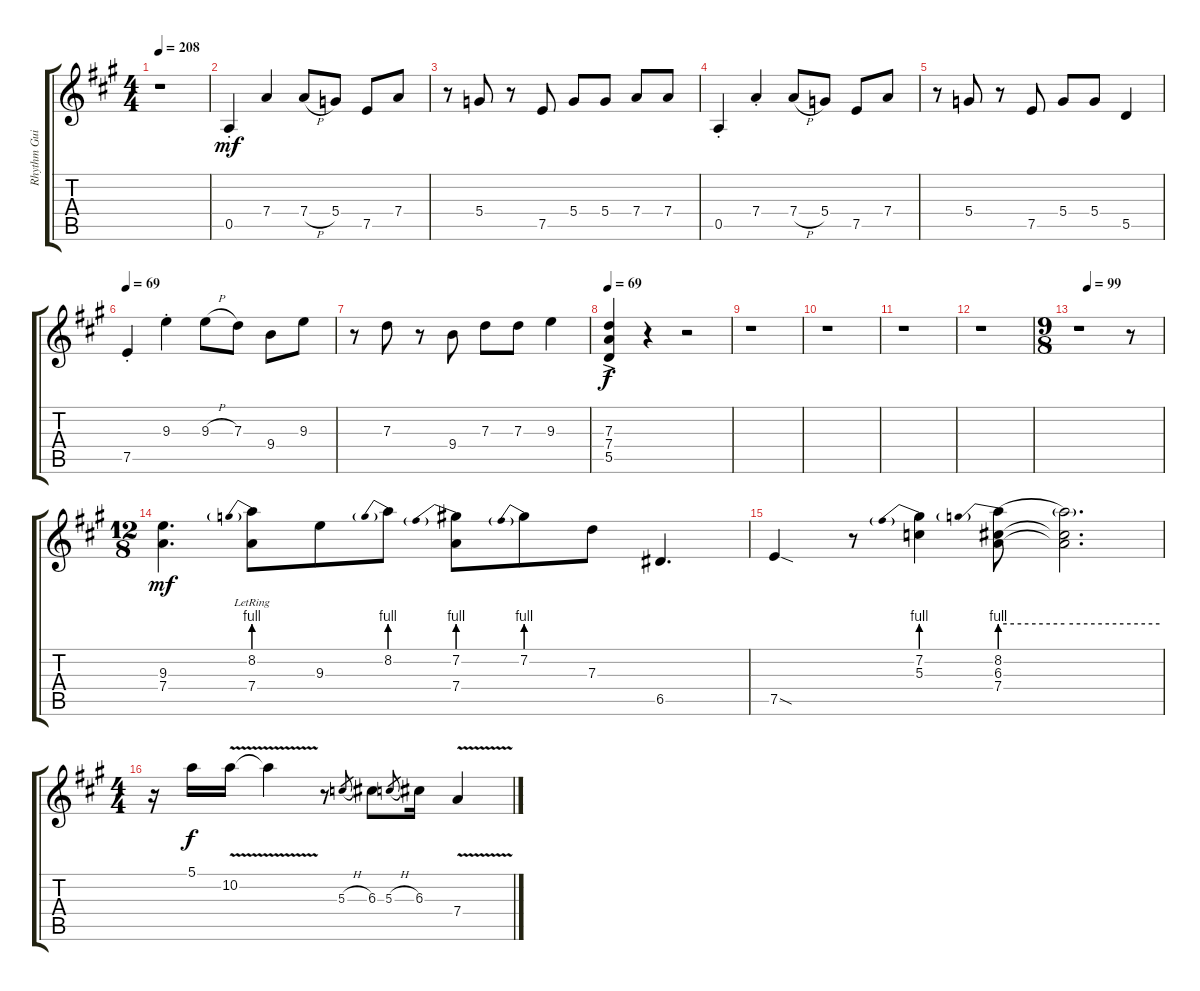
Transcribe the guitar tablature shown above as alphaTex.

\track ("Rhythm Guitar" "Rhythm Gui") {instrument electricguitarmuted}
\staff {score tabs}
\tuning (E4 B3 G3 D3 A2 E2) {hide}
\ts (4 4)
\tempo 208
\clef g2
\ks a
r.1{dy f} |
0.5{st}.4{dy mf} 7.4.4 7.4{h}.8 5.4.8 7.5.8 7.4.8 |
r.8 5.4.8 r.8 7.5.8 5.4.8 5.4.8 7.4.8 7.4.8 |
0.5{st}.4 7.4{st}.4 7.4{h}.8 5.4.8 7.5.8 7.4.8 |
r.8 5.4.8 r.8 7.5.8 5.4.8 5.4.8 5.5.4 |
\tempo 69
7.5{st}.4 9.3{st}.4 9.3{h}.8 7.3.8 9.4.8 9.3.8 |
r.8 7.3.8 r.8 9.4.8 7.3.8 7.3.8 9.3.4 |
\tempo 69
(7.3{ac} 7.4{ac} 5.5{ac}).4{dy f} r.4 r.2 |
r.1 |
r.1 |
r.1 |
r.1 |
\ts (9 8)
\tempo (99 0.1111111111111111)
r.1 r.8 |
\ts (12 8)
(9.3 7.4).4{d dy mf} (8.2{be (prebend 0 4 60 4) lr} 7.4{lr}).8 9.3.8 8.2{be (prebend 0 4 60 4)}.8 (7.2{be (prebend 0 4 60 4)} 7.4).8 7.2{be (prebend 0 4 60 4)}.8 7.3.8 6.5.4{d} |
7.5{sod}.4 r.8 (7.2{be (prebend 0 4 60 4)} 5.3).4 (8.2{be (prebend 0 4 60 4)} 6.3 7.4).8 (8.2{be (hold 0 4 60 4) t} 6.3{t} 7.4{t}).2{d} |
\ts (4 4)
r.16 5.1.16{dy f} 10.2{v}.16 10.2{v t}.4 r.8 5.3{h}.8{gr} 6.3.8 5.3{h}.8{gr} 6.3.16 7.4{v}.4
